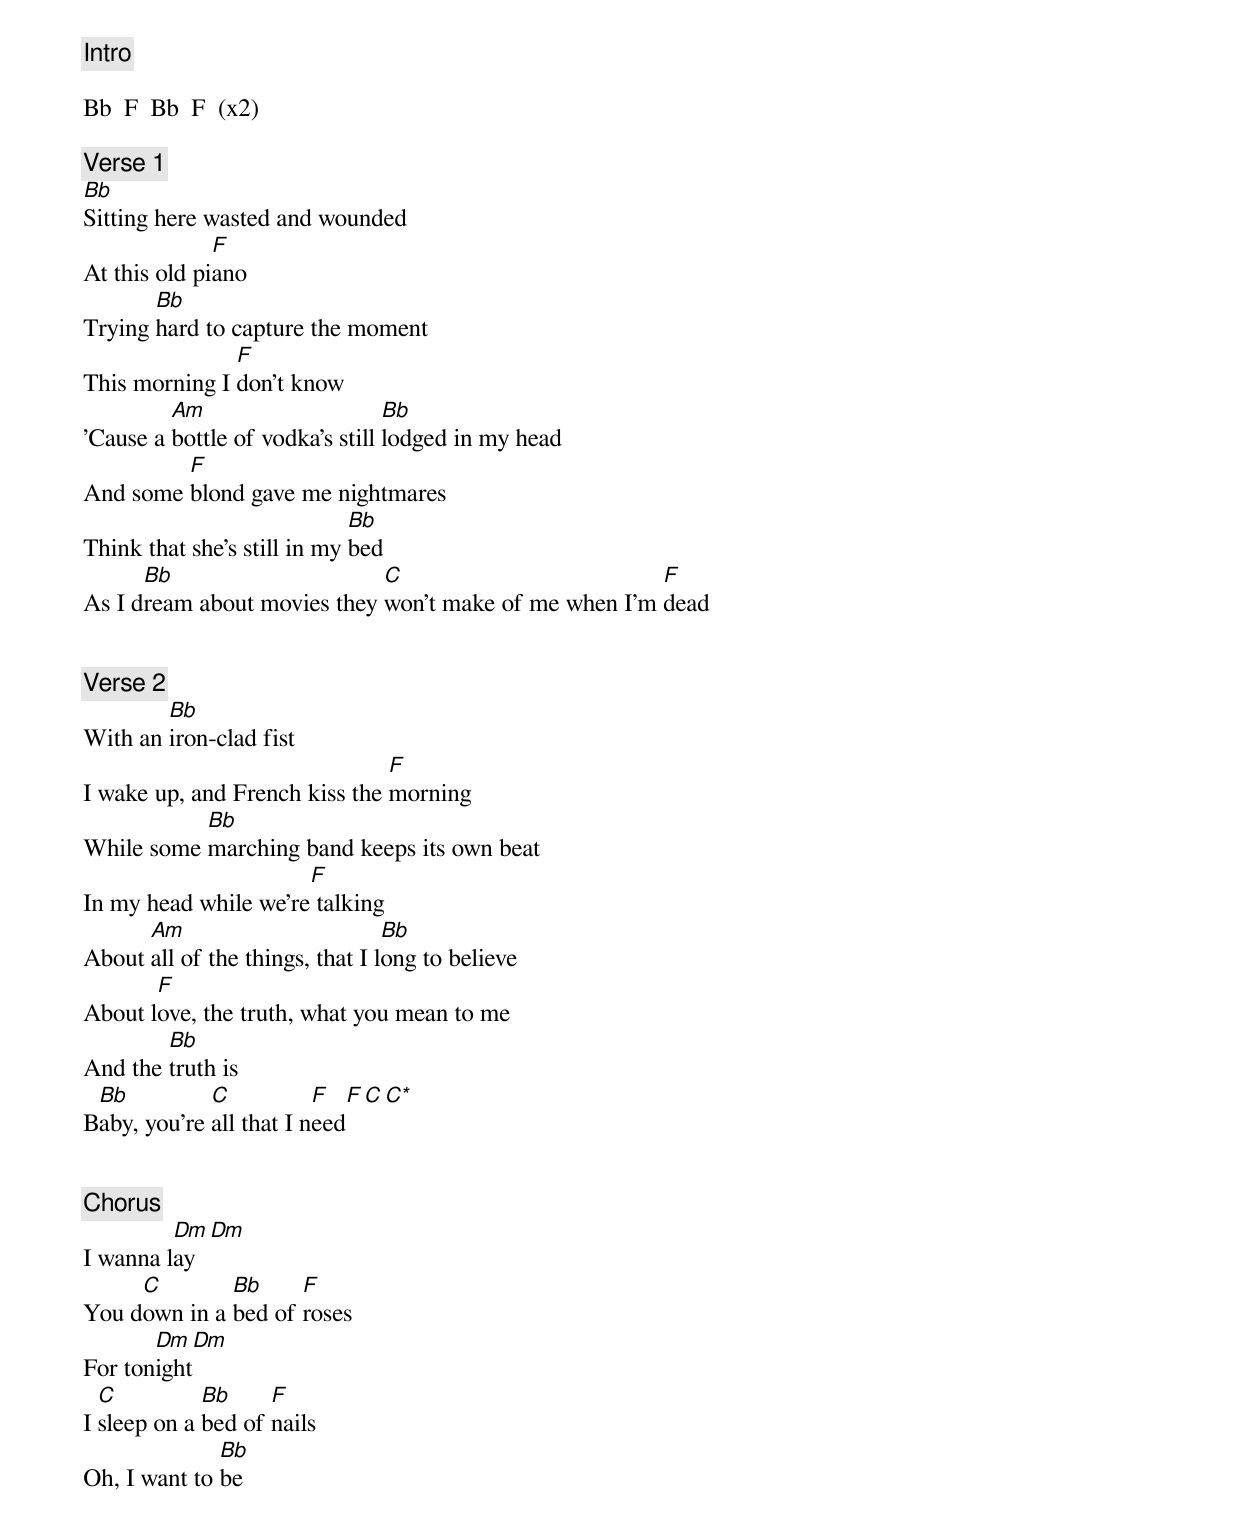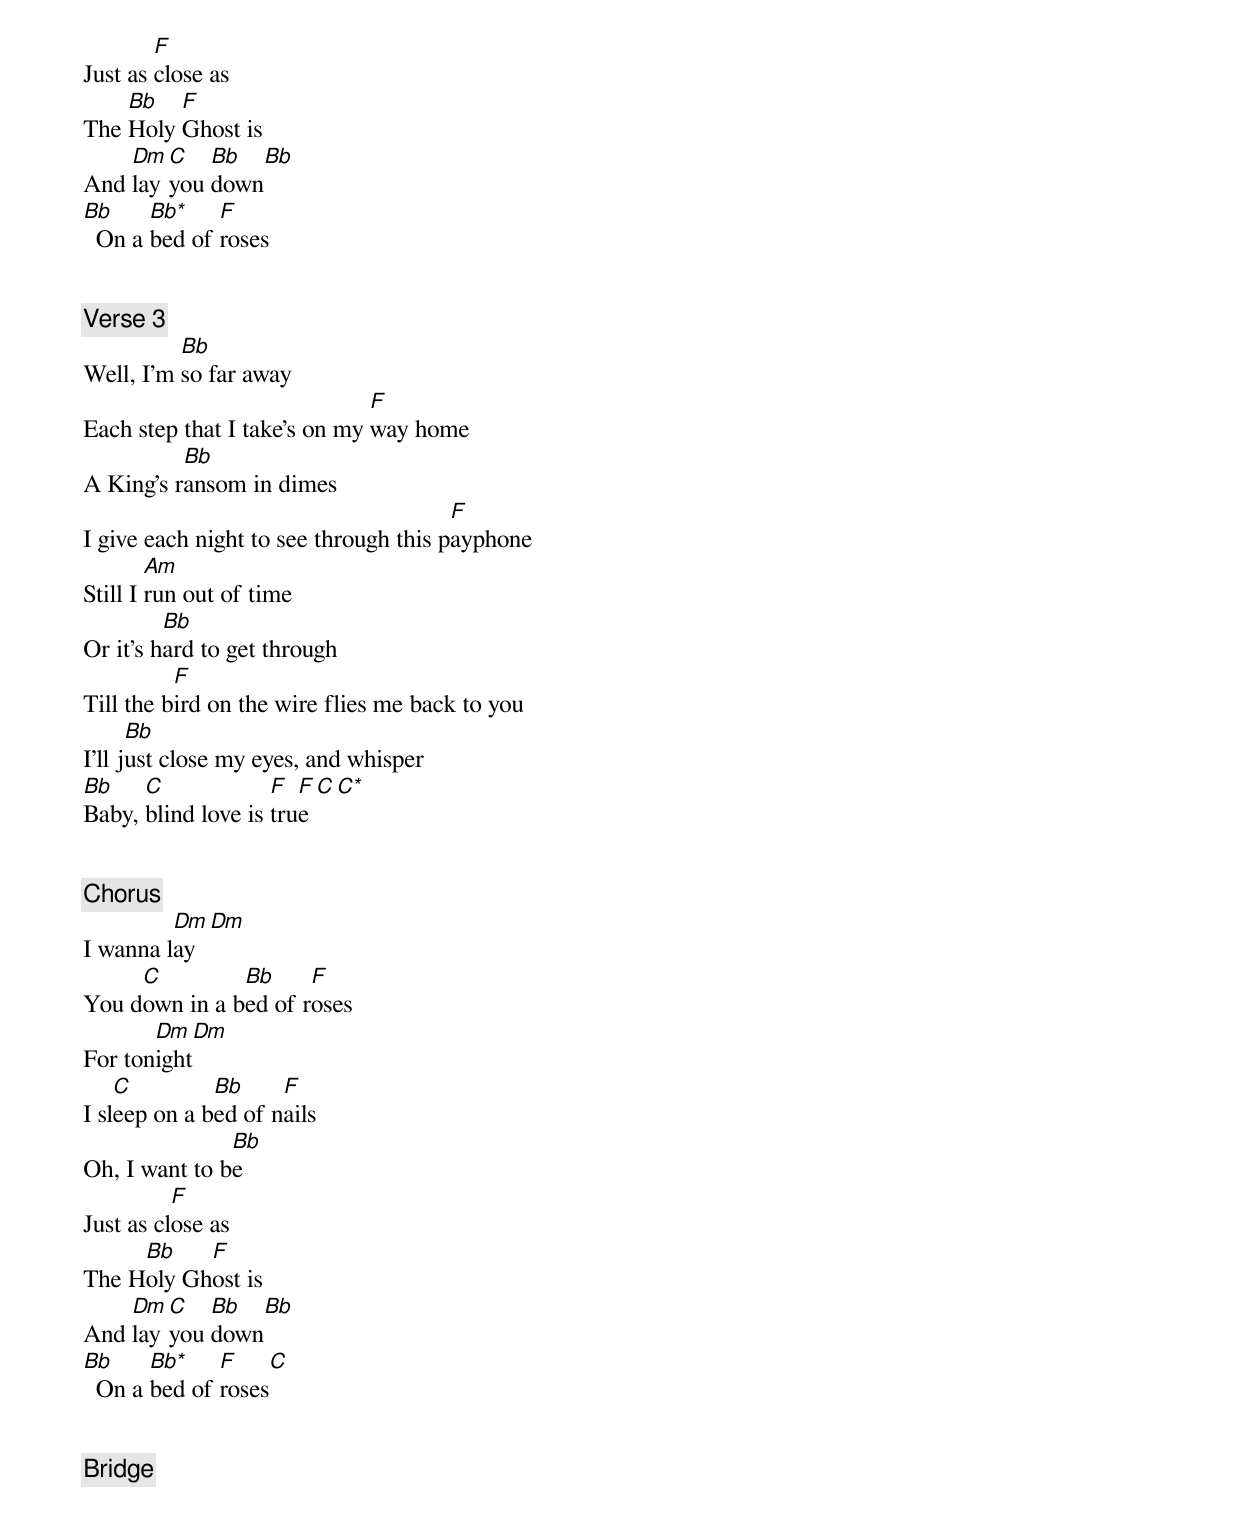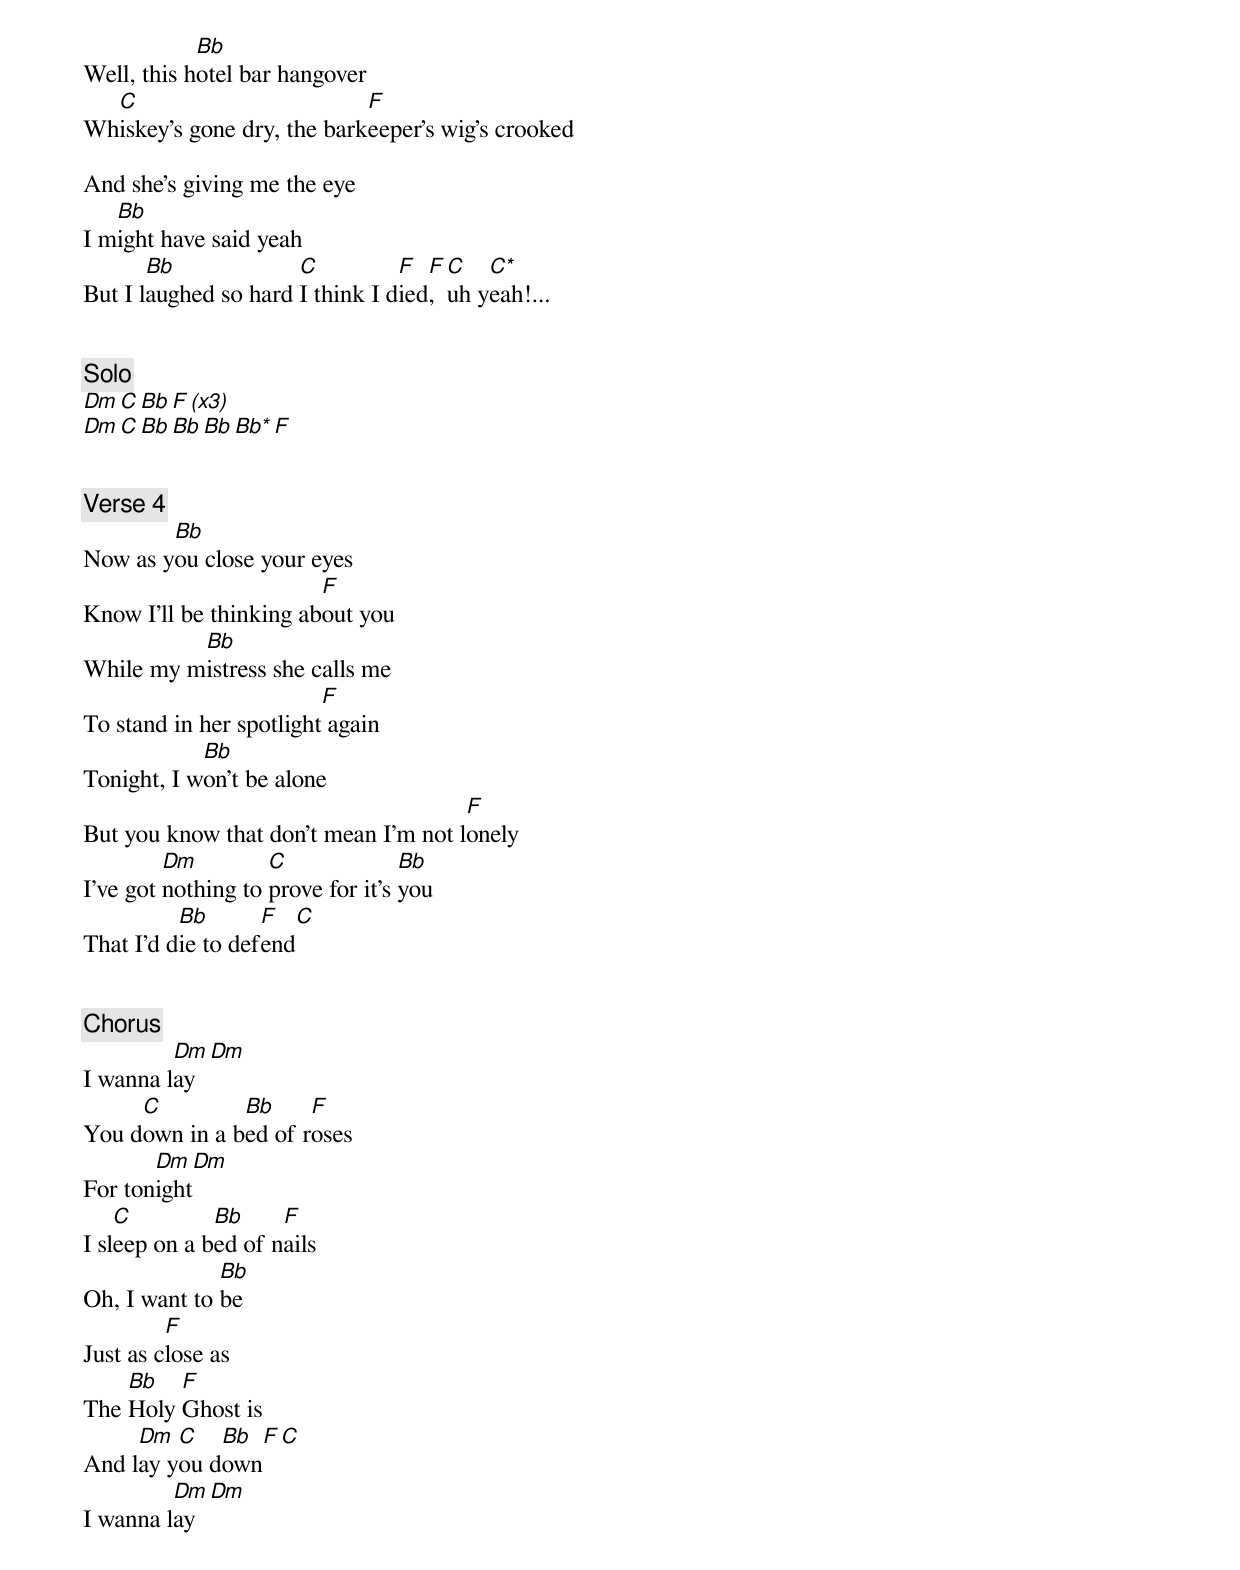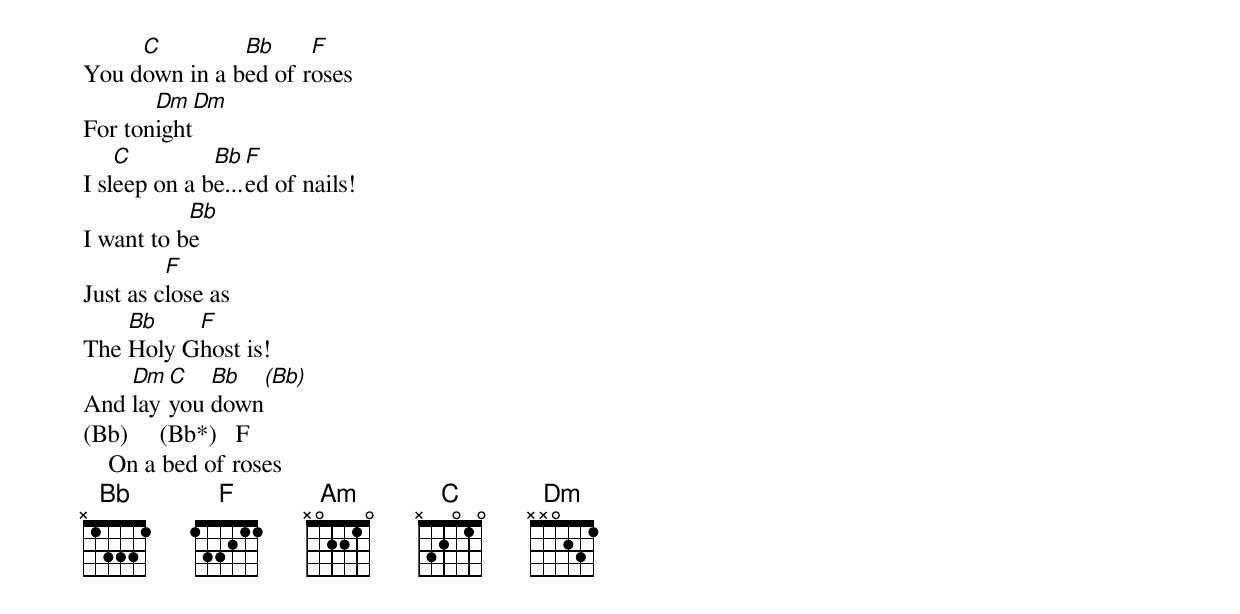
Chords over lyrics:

[Intro]

Bb  F  Bb  F  (x2)

[Verse 1]
Bb
Sitting here wasted and wounded
              F
At this old piano
       Bb
Trying hard to capture the moment
               F
This morning I don't know
         Am                      Bb
'Cause a bottle of vodka's still lodged in my head
         F
And some blond gave me nightmares
                             Bb
Think that she's still in my bed
      Bb                     C                         F
As I dream about movies they won't make of me when I'm dead


[Verse 2]
        Bb
With an iron-clad fist
                               F
I wake up, and French kiss the morning
           Bb
While some marching band keeps its own beat
                      F
In my head while we're talking
      Am                         Bb
About all of the things, that I long to believe
       F
About love, the truth, what you mean to me
        Bb
And the truth is
 Bb          C           F   F  C  C*
Baby, you're all that I need


[Chorus]
         Dm Dm
I wanna lay
     C        Bb     F
You down in a bed of roses
       Dm  Dm
For tonight
  C          Bb     F
I sleep on a bed of nails
              Bb
Oh, I want to be
        F
Just as close as
    Bb   F
The Holy Ghost is
    Dm  C   Bb  Bb
And lay you down
Bb     Bb*    F
  On a bed of roses


[Verse 3]
          Bb
Well, I'm so far away
                              F
Each step that I take's on my way home
          Bb
A King's ransom in dimes
                                       F
I give each night to see through this payphone
        Am
Still I run out of time
         Bb
Or it's hard to get through
          F
Till the bird on the wire flies me back to you
      Bb
I'll just close my eyes, and whisper
Bb    C             F  F  C  C*
Baby, blind love is true


[Chorus]
         Dm Dm
I wanna lay
     C         Bb     F
You down in a bed of roses
       Dm  Dm
For tonight
    C         Bb     F
I sleep on a bed of nails
               Bb
Oh, I want to be
          F
Just as close as
     Bb    F
The Holy Ghost is
    Dm  C   Bb  Bb
And lay you down
Bb     Bb*    F     C
  On a bed of roses


[Bridge]
            Bb
Well, this hotel bar hangover
  C                         F
Whiskey's gone dry, the barkeeper's wig's crooked

And she's giving me the eye
   Bb
I might have said yeah
       Bb             C          F  F C   C*
But I laughed so hard I think I died, uh yeah!...


[Solo]
Dm  C  Bb  F  (x3)
Dm  C  Bb  Bb  Bb  Bb* F


[Verse 4]
        Bb
Now as you close your eyes
                        F
Know I'll be thinking about you
          Bb
While my mistress she calls me
                         F
To stand in her spotlight again
            Bb
Tonight, I won't be alone
                                      F
But you know that don't mean I'm not lonely
         Dm         C              Bb
I've got nothing to prove for it's you
          Bb       F   C
That I'd die to defend


[Chorus]
         Dm Dm
I wanna lay
     C         Bb     F
You down in a bed of roses
       Dm  Dm
For tonight
    C         Bb     F
I sleep on a bed of nails
              Bb
Oh, I want to be
         F
Just as close as
    Bb   F
The Holy Ghost is
     Dm  C   Bb     F  C
And lay you down
         Dm Dm
I wanna lay
     C         Bb     F
You down in a bed of roses
       Dm  Dm
For tonight
    C         Bb  F
I sleep on a be...ed of nails!
           Bb
I want to be
         F
Just as close as
    Bb    F
The Holy Ghost is!
    Dm  C   Bb  (Bb)
And lay you down
(Bb)     (Bb*)   F
    On a bed of roses
